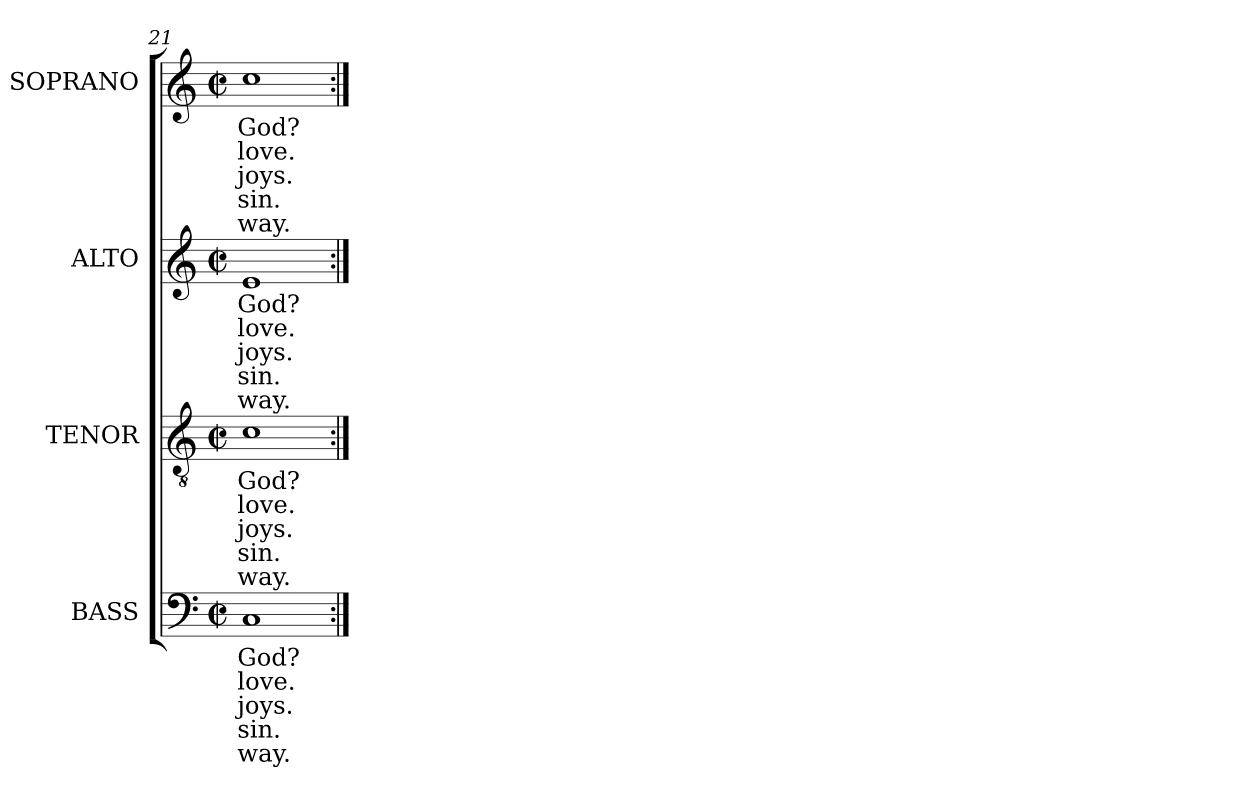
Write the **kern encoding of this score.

**kern	**text	**text	**text	**text	**text	**kern	**text	**text	**text	**text	**text	**kern	**text	**text	**text	**text	**text	**kern	**text	**text	**text	**text	**text
*part4	*part4	*part4	*part4	*part4	*part4	*part3	*part3	*part3	*part3	*part3	*part3	*part2	*part2	*part2	*part2	*part2	*part2	*part1	*part1	*part1	*part1	*part1	*part1
*staff4	*staff4	*staff4	*staff4	*staff4	*staff4	*staff3	*staff3	*staff3	*staff3	*staff3	*staff3	*staff2	*staff2	*staff2	*staff2	*staff2	*staff2	*staff1	*staff1	*staff1	*staff1	*staff1	*staff1
*I"BASS	*	*	*	*	*	*I"TENOR	*	*	*	*	*	*I"ALTO	*	*	*	*	*	*I"SOPRANO	*	*	*	*	*
*I'B.	*	*	*	*	*	*I'T.	*	*	*	*	*	*I'A.	*	*	*	*	*	*I'S.	*	*	*	*	*
*clefF4	*	*	*	*	*	*clefGv2	*	*	*	*	*	*clefG2	*	*	*	*	*	*clefG2	*	*	*	*	*
*	*	*	*	*	*	*ITrd7c12	*	*	*	*	*	*	*	*	*	*	*	*	*	*	*	*	*
*k[]	*	*	*	*	*	*k[]	*	*	*	*	*	*k[]	*	*	*	*	*	*k[]	*	*	*	*	*
*C:	*	*	*	*	*	*C:	*	*	*	*	*	*C:	*	*	*	*	*	*C:	*	*	*	*	*
*M2/2	*	*	*	*	*	*M2/2	*	*	*	*	*	*M2/2	*	*	*	*	*	*M2/2	*	*	*	*	*
*met(c|)	*	*	*	*	*	*met(c|)	*	*	*	*	*	*met(c|)	*	*	*	*	*	*met(c|)	*	*	*	*	*
=21	=21	=21	=21	=21	=21	=21	=21	=21	=21	=21	=21	=21	=21	=21	=21	=21	=21	=21	=21	=21	=21	=21	=21
!	!LO:LY:b:color=#000000	!LO:LY:b:color=#000000	!LO:LY:b:color=#000000	!LO:LY:b:color=#000000	!LO:LY:b:color=#000000	!	!	!	!	!	!	!	!	!	!	!	!	!	!	!	!	!	!
!	!	!	!	!	!	!	!LO:LY:b:color=#000000	!LO:LY:b:color=#000000	!LO:LY:b:color=#000000	!LO:LY:b:color=#000000	!LO:LY:b:color=#000000	!	!	!	!	!	!	!	!	!	!	!	!
!	!	!	!	!	!	!	!	!	!	!	!	!	!LO:LY:b:color=#000000	!LO:LY:b:color=#000000	!LO:LY:b:color=#000000	!LO:LY:b:color=#000000	!LO:LY:b:color=#000000	!	!	!	!	!	!
!	!	!	!	!	!	!	!	!	!	!	!	!	!	!	!	!	!	!	!LO:LY:b:color=#000000	!LO:LY:b:color=#000000	!LO:LY:b:color=#000000	!LO:LY:b:color=#000000	!LO:LY:b:color=#000000
1Ci	God?	love.	-joys.	sin.	way.	1Ci	God?	love.	-joys.	sin.	way.	1ei	God?	love.	-joys.	sin.	way.	1cci	God?	love.	-joys.	sin.	way.
=:|!	=:|!	=:|!	=:|!	=:|!	=:|!	=:|!	=:|!	=:|!	=:|!	=:|!	=:|!	=:|!	=:|!	=:|!	=:|!	=:|!	=:|!	=:|!	=:|!	=:|!	=:|!	=:|!	=:|!
*-	*-	*-	*-	*-	*-	*-	*-	*-	*-	*-	*-	*-	*-	*-	*-	*-	*-	*-	*-	*-	*-	*-	*-
